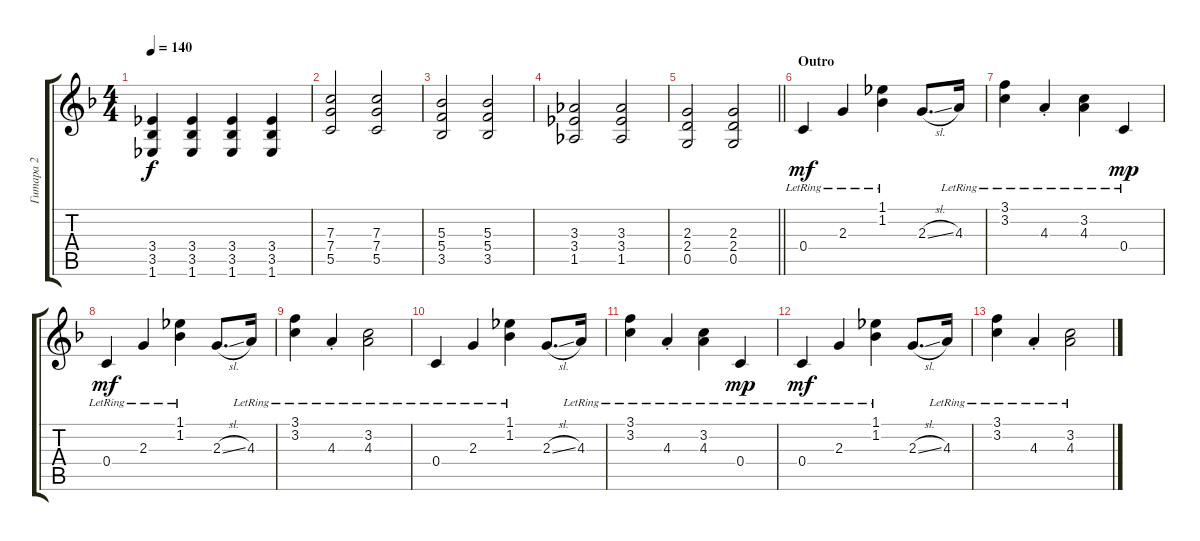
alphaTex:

\track ("Гитара 2" "Гитара 2") {instrument electricguitarclean}
\staff {score tabs}
\tuning (D4 A3 F3 C3 G2 D2) {hide}
\ts (4 4)
\tempo 140
\clef g2
\ks dminor
(3.4 3.5 1.6).4{dy f} (3.4 3.5 1.6).4 (3.4 3.5 1.6).4 (3.4 3.5 1.6).4 |
(7.3 7.4 5.5).2 (7.3 7.4 5.5).2 |
(5.3 5.4 3.5).2 (5.3 5.4 3.5).2 |
(3.3 3.4 1.5).2 (3.3 3.4 1.5).2 |
\barLineRight lightlight
(2.3 2.4 0.5).2 (2.3 2.4 0.5).2 |
\section ("" "Outro")
0.4{lr}.4{dy mf volume 8 balance 5 instrument electricguitarclean} 2.3{lr}.4 (1.1{lr} 1.2{lr}).4 2.3{sl}.8{d} 4.3{lr}.16 |
(3.1{lr} 3.2{lr}).4 4.3{st lr}.4 (3.2{lr} 4.3{lr}).4 0.4{lr}.4{dy mp} |
0.4{lr}.4{dy mf} 2.3{lr}.4 (1.1{lr} 1.2{lr}).4 2.3{sl}.8{d} 4.3{lr}.16 |
(3.1{lr} 3.2{lr}).4 4.3{st lr}.4 (3.2{lr} 4.3{lr}).2 |
0.4{lr}.4 2.3{lr}.4 (1.1{lr} 1.2{lr}).4 2.3{sl}.8{d} 4.3{lr}.16 |
(3.1{lr} 3.2{lr}).4 4.3{st lr}.4 (3.2{lr} 4.3{lr}).4 0.4{lr}.4{dy mp} |
0.4{lr}.4{dy mf} 2.3{lr}.4 (1.1{lr} 1.2{lr}).4 2.3{sl}.8{d} 4.3{lr}.16 |
(3.1{lr} 3.2{lr}).4 4.3{st lr}.4 (3.2{lr} 4.3{lr}).2
